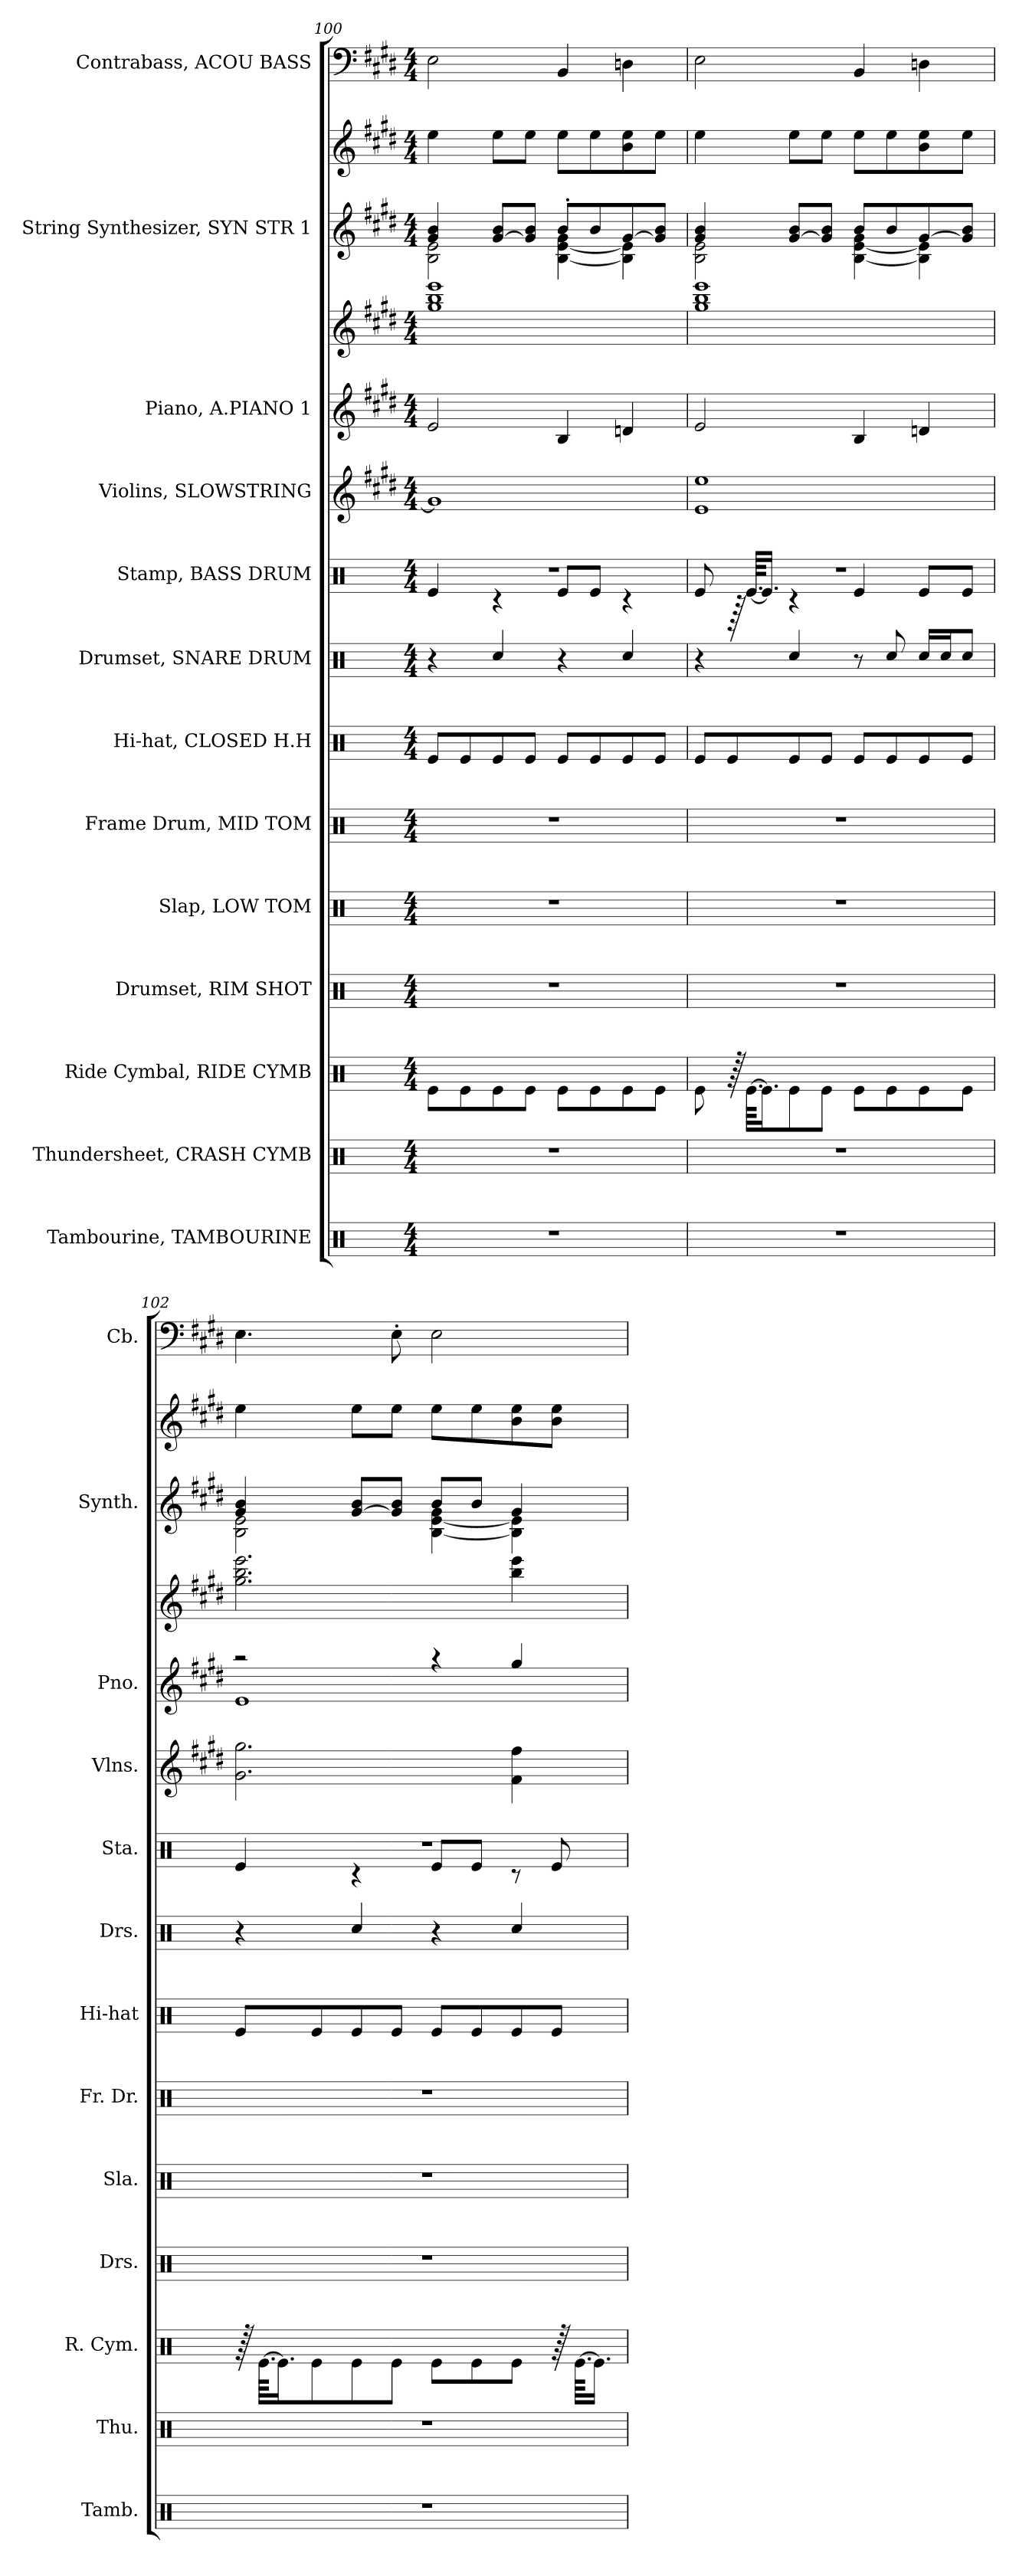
**kern	**kern	**kern	**kern	**kern	**kern	**kern	**kern	**kern	**kern	**kern	**kern	**kern	**kern	**kern
*part13	*part12	*part11	*part10	*part9	*part8	*part7	*part6	*part5	*part4	*part3	*part3	*part2	*part2	*part1
*staff15	*staff14	*staff13	*staff12	*staff11	*staff10	*staff9	*staff8	*staff7	*staff6	*staff5	*staff4	*staff3	*staff2	*staff1
*I"Tambourine, TAMBOURINE	*I"Thundersheet, CRASH CYMB	*I"Ride Cymbal, RIDE CYMB	*I"Drumset, RIM SHOT	*I"Slap, LOW TOM	*I"Frame Drum, MID TOM	*I"Hi-hat, CLOSED H.H	*I"Drumset, SNARE DRUM	*I"Stamp, BASS DRUM	*I"Violins, SLOWSTRING	*I"Piano, A.PIANO 1	*	*I"String Synthesizer, SYN STR 1	*	*I"Contrabass, ACOU BASS
*I'Tamb.	*I'Thu.	*I'R. Cym.	*I'Drs.	*I'Sla.	*I'Fr. Dr.	*I'Hi-hat	*I'Drs.	*I'Sta.	*I'Vlns.	*I'Pno.	*	*I'Synth.	*	*I'Cb.
*clefX	*clefX	*clefX	*clefX	*clefX	*clefX	*clefX	*clefX	*clefX	*clefG2	*clefG2	*clefG2	*clefG2	*clefG2	*clefF4
*	*	*	*	*	*	*	*	*	*	*	*	*	*	*ITrd7c12
*k[]	*k[]	*k[]	*k[]	*k[]	*k[]	*k[]	*k[]	*k[]	*k[f#c#g#d#]	*k[f#c#g#d#]	*k[f#c#g#d#]	*k[f#c#g#d#]	*k[f#c#g#d#]	*k[f#c#g#d#]
*M4/4	*M4/4	*M4/4	*M4/4	*M4/4	*M4/4	*M4/4	*M4/4	*M4/4	*M4/4	*M4/4	*M4/4	*M4/4	*M4/4	*M4/4
=100	=100	=100	=100	=100	=100	=100	=100	=100	=100	=100	=100	=100	=100	=100
*	*	*	*	*	*	*	*	*^	*	*	*	*^	*	*
1r	1r	8Re\L	1r	1r	1r	8Re/L	4r	1r	4Re/	1g#]	2e/	1gg# 1bb 1eee	4g#/ 4b/	2B\ 2e\	4ee\	2EE\
.	.	8Re\	.	.	.	8Re/	.	.	.	.	.	.	.	.	.	.
.	.	8Re\	.	.	.	8Re/	4Rcc/	.	4r	.	.	.	[8g#/ 8b/L	.	8ee\L	.
.	.	8Re\J	.	.	.	8Re/J	.	.	.	.	.	.	8g#/] 8b/J	.	8ee\J	.
.	.	8Re\L	.	.	.	8Re/L	4r	.	8Re/L	.	4B/	.	8b'/L	[4B\ [4e\ 4g#\	8ee\L	4BBB/
.	.	8Re\	.	.	.	8Re/	.	.	8Re/J	.	.	.	8b/	.	8ee\	.
.	.	8Re\	.	.	.	8Re/	4Rcc/	.	4r	.	4dn/	.	[8g#/	4B\] 4e\]	8b\ 8ee\	4DDn\
.	.	8Re\J	.	.	.	8Re/J	.	.	.	.	.	.	8g#/] 8b/J	.	8ee\J	.
!!LO:PB:g=z
=101	=101	=101	=101	=101	=101	=101	=101	=101	=101	=101	=101	=101	=101	=101	=101	=101
1r	1r	8Re\	1r	1r	1r	8Re/L	4r	1r	8Re/	1e 1ee	2e/	1gg# 1bb 1eee	4g#/ 4b/	2B\ 2e\	4ee\	2EE\
.	.	128r	.	.	.	8Re/	.	.	128r	.	.	.	.	.	.	.
.	.	[64.Re\KKLL	.	.	.	.	.	.	[64.Re/KKLL	.	.	.	.	.	.	.
.	.	16.Re\J]	.	.	.	.	.	.	16.Re/JJ]	.	.	.	.	.	.	.
.	.	8Re\	.	.	.	8Re/	4Rcc/	.	4r	.	.	.	[8g#/ 8b/L	.	8ee\L	.
.	.	8Re\J	.	.	.	8Re/J	.	.	.	.	.	.	8g#/] 8b/J	.	8ee\J	.
.	.	8Re\L	.	.	.	8Re/L	8r	.	4Re/	.	4B/	.	8b/L	[4B\ [4e\ 4g#\	8ee\L	4BBB/
.	.	8Re\	.	.	.	8Re/	8Rcc/	.	.	.	.	.	8b/	.	8ee\	.
.	.	8Re\	.	.	.	8Re/	16Rcc/LL	.	8Re/L	.	4dn/	.	[8g#/	4B\] 4e\]	8b\ 8ee\	4DDn\
.	.	.	.	.	.	.	16Rcc/J	.	.	.	.	.	.	.	.	.
.	.	8Re\J	.	.	.	8Re/J	8Rcc/J	.	8Re/J	.	.	.	8g#/] 8b/J	.	8ee\J	.
=102	=102	=102	=102	=102	=102	=102	=102	=102	=102	=102	=102	=102	=102	=102	=102	=102
*	*	*	*	*	*	*	*	*	*	*	*^	*	*	*	*	*
1r	1r	128r	1r	1r	1r	8Re/L	4r	1r	4Re/	2.g#\ 2.gg#\	2r	1e	2.gg#\ 2.bb\ 2.eee\	4g#/ 4b/	2B\ 2e\	4ee\	4.EE\
.	.	[64.Re\KKLL	.	.	.	.	.	.	.	.	.	.	.	.	.	.	.
.	.	16.Re\J]	.	.	.	.	.	.	.	.	.	.	.	.	.	.	.
.	.	8Re\	.	.	.	8Re/	.	.	.	.	.	.	.	.	.	.	.
.	.	8Re\	.	.	.	8Re/	4Rcc/	.	4r	.	.	.	.	[8g#/ 8b/L	.	8ee\L	.
.	.	8Re\J	.	.	.	8Re/J	.	.	.	.	.	.	.	8g#/] 8b/J	.	8ee\J	8EE'\
.	.	8Re\L	.	.	.	8Re/L	4r	.	8Re/L	.	4r	.	.	8b/L	[4B\ [4e\ 4g#\	8ee\L	2EE\
.	.	8Re\	.	.	.	8Re/	.	.	8Re/J	.	.	.	.	8b/J	.	8ee\	.
.	.	8Re\J	.	.	.	8Re/	4Rcc/	.	8r	4f#\ 4ff#\	4gg#/	.	4bb\ 4eee\	4g#/	4B\] 4e\]	8b\ 8ee\	.
.	.	128r	.	.	.	8Re/J	.	.	8Re/	.	.	.	.	.	.	8b\ 8ee\J	.
.	.	[64.Re\KKLL	.	.	.	.	.	.	.	.	.	.	.	.	.	.	.
.	.	16.Re\JJ]	.	.	.	.	.	.	.	.	.	.	.	.	.	.	.
*	*	*	*	*	*	*	*	*v	*v	*	*v	*v	*	*v	*v	*	*
=	=	=	=	=	=	=	=	=	=	=	=	=	=	=
*-	*-	*-	*-	*-	*-	*-	*-	*-	*-	*-	*-	*-	*-	*-
